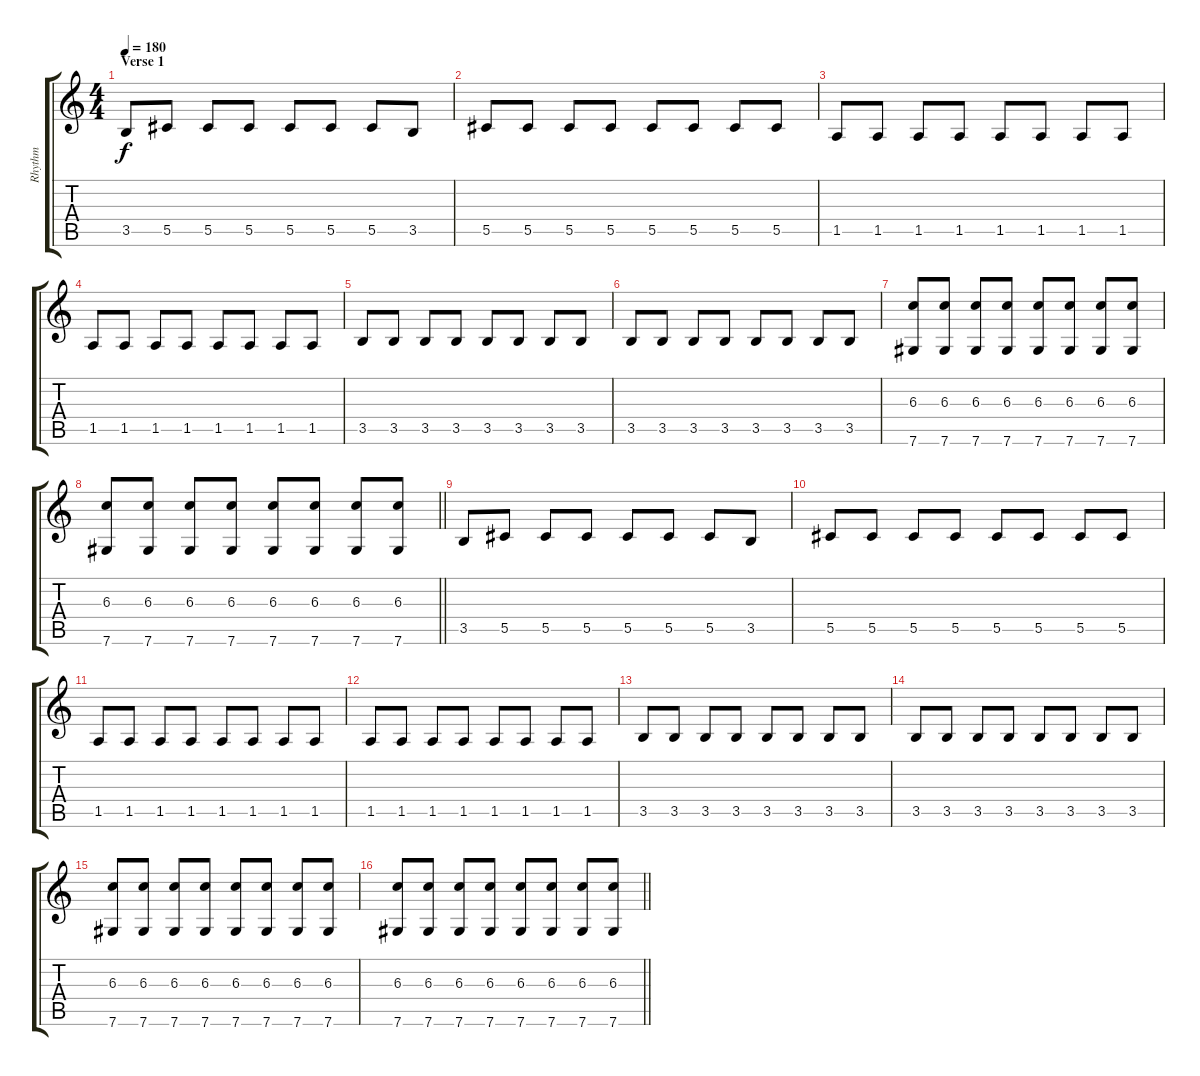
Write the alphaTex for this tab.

\track ("Rhythm" "Rhythm") {instrument overdrivenguitar}
\staff {score tabs}
\tuning (Eb4 Bb3 Gb3 Db3 Ab2 Db2) {hide}
\ts (4 4)
\section ("" "Verse 1")
\tempo 180
\clef g2
\ks c
3.5.8{dy f} 5.5.8 5.5.8 5.5.8 5.5.8 5.5.8 5.5.8 3.5.8 |
5.5.8 5.5.8 5.5.8 5.5.8 5.5.8 5.5.8 5.5.8 5.5.8 |
1.5.8 1.5.8 1.5.8 1.5.8 1.5.8 1.5.8 1.5.8 1.5.8 |
1.5.8 1.5.8 1.5.8 1.5.8 1.5.8 1.5.8 1.5.8 1.5.8 |
3.5.8 3.5.8 3.5.8 3.5.8 3.5.8 3.5.8 3.5.8 3.5.8 |
3.5.8 3.5.8 3.5.8 3.5.8 3.5.8 3.5.8 3.5.8 3.5.8 |
(6.3 7.6).8 (6.3 7.6).8 (6.3 7.6).8 (6.3 7.6).8 (6.3 7.6).8 (6.3 7.6).8 (6.3 7.6).8 (6.3 7.6).8 |
\barLineRight lightlight
(6.3 7.6).8 (6.3 7.6).8 (6.3 7.6).8 (6.3 7.6).8 (6.3 7.6).8 (6.3 7.6).8 (6.3 7.6).8 (6.3 7.6).8 |
\section ("" "")
3.5.8 5.5.8 5.5.8 5.5.8 5.5.8 5.5.8 5.5.8 3.5.8 |
5.5.8 5.5.8 5.5.8 5.5.8 5.5.8 5.5.8 5.5.8 5.5.8 |
1.5.8 1.5.8 1.5.8 1.5.8 1.5.8 1.5.8 1.5.8 1.5.8 |
1.5.8 1.5.8 1.5.8 1.5.8 1.5.8 1.5.8 1.5.8 1.5.8 |
3.5.8 3.5.8 3.5.8 3.5.8 3.5.8 3.5.8 3.5.8 3.5.8 |
3.5.8 3.5.8 3.5.8 3.5.8 3.5.8 3.5.8 3.5.8 3.5.8 |
(6.3 7.6).8 (6.3 7.6).8 (6.3 7.6).8 (6.3 7.6).8 (6.3 7.6).8 (6.3 7.6).8 (6.3 7.6).8 (6.3 7.6).8 |
\barLineRight lightlight
(6.3 7.6).8 (6.3 7.6).8 (6.3 7.6).8 (6.3 7.6).8 (6.3 7.6).8 (6.3 7.6).8 (6.3 7.6).8 (6.3 7.6).8
